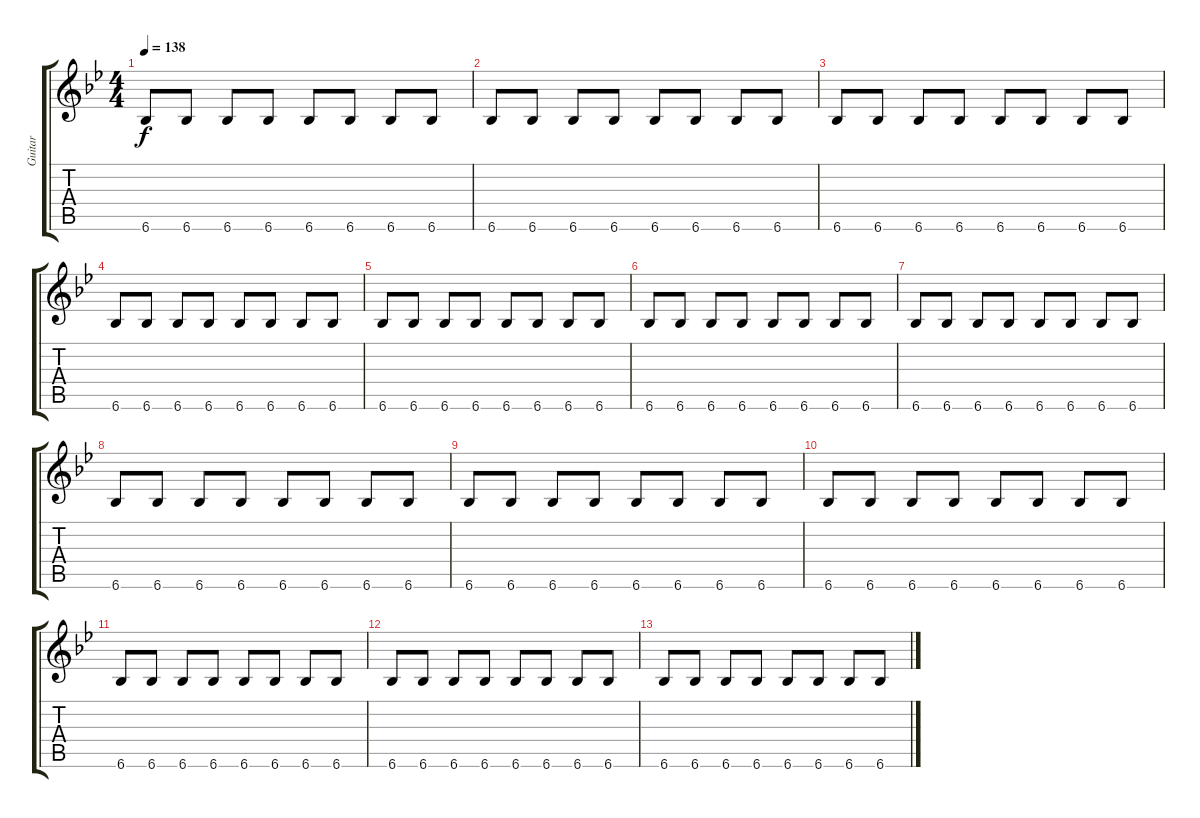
\track ("Guitar" "Guitar") {instrument electricguitarmuted}
\staff {score tabs}
\tuning (E4 B3 G3 D3 A2 E2) {hide}
\ts (4 4)
\tempo 138
\clef g2
\ks bb
6.6.8{dy f} 6.6.8 6.6.8 6.6.8 6.6.8 6.6.8 6.6.8 6.6.8 |
6.6.8 6.6.8 6.6.8 6.6.8 6.6.8 6.6.8 6.6.8 6.6.8 |
6.6.8 6.6.8 6.6.8 6.6.8 6.6.8 6.6.8 6.6.8 6.6.8 |
6.6.8 6.6.8 6.6.8 6.6.8 6.6.8 6.6.8 6.6.8 6.6.8 |
6.6.8 6.6.8 6.6.8 6.6.8 6.6.8 6.6.8 6.6.8 6.6.8 |
6.6.8 6.6.8 6.6.8 6.6.8 6.6.8 6.6.8 6.6.8 6.6.8 |
6.6.8 6.6.8 6.6.8 6.6.8 6.6.8 6.6.8 6.6.8 6.6.8 |
6.6.8 6.6.8 6.6.8 6.6.8 6.6.8 6.6.8 6.6.8 6.6.8 |
6.6.8 6.6.8 6.6.8 6.6.8 6.6.8 6.6.8 6.6.8 6.6.8 |
6.6.8{volume 16} 6.6.8 6.6.8 6.6.8 6.6.8 6.6.8 6.6.8 6.6.8 |
6.6.8{volume 11} 6.6.8 6.6.8 6.6.8 6.6.8 6.6.8 6.6.8 6.6.8 |
6.6.8{volume 6} 6.6.8 6.6.8 6.6.8 6.6.8 6.6.8 6.6.8 6.6.8 |
6.6.8{volume 0} 6.6.8 6.6.8 6.6.8 6.6.8 6.6.8 6.6.8 6.6.8
